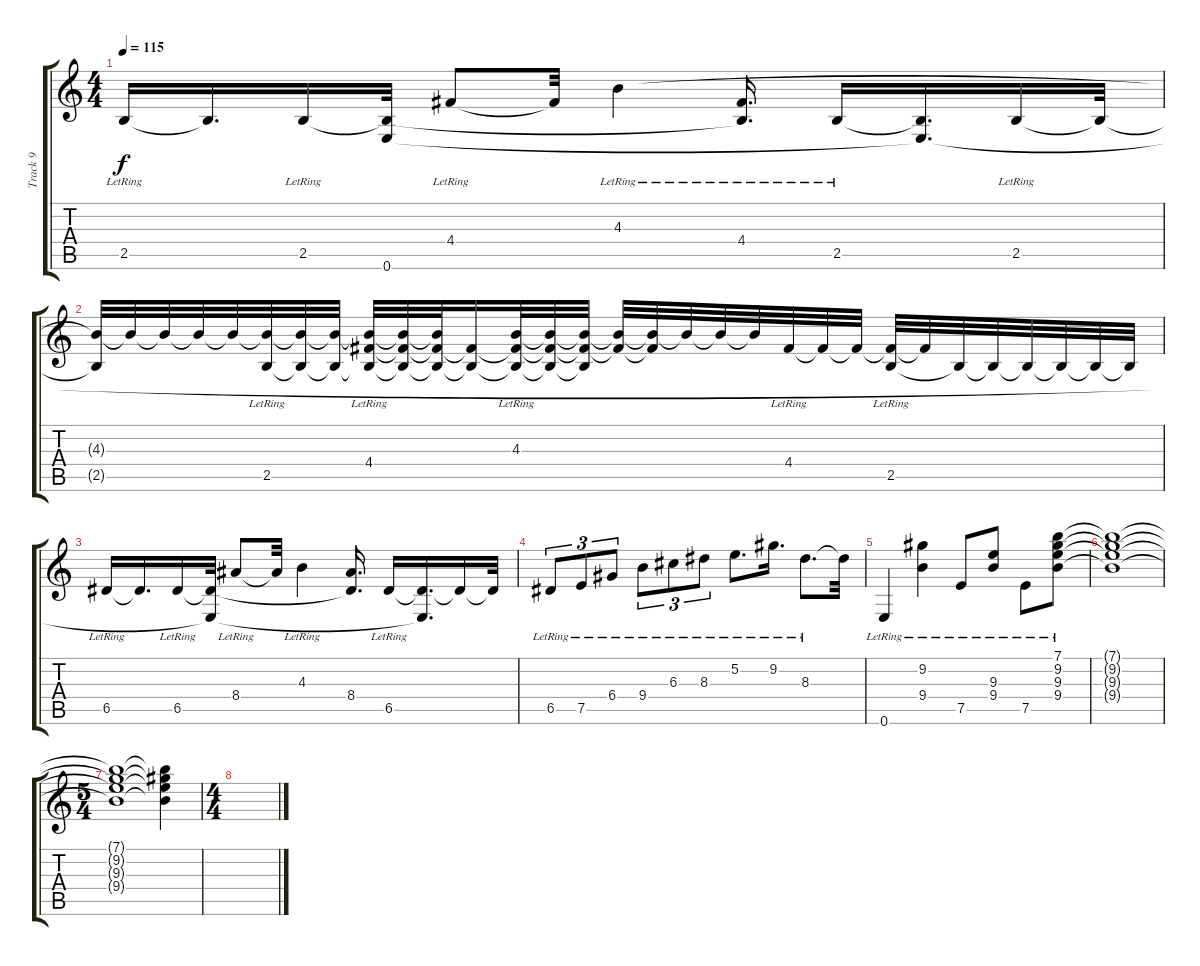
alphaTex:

\track ("Track 9" "Track 9") {instrument acousticguitarnylon}
\staff {score tabs}
\tuning (E4 B3 G3 D3 A2 E2) {hide}
\ts (4 4)
\tempo 115
\clef g2
\ks c
2.5{lr}.16{dy f} 2.5{t}.16{d} 2.5{lr}.16 (2.5{t} 0.6).32 4.4{lr}.8 4.4{t}.32 4.3{lr}.4 (4.4{lr} 2.5{t}).16{d} 2.5{lr}.16 (2.5{t} 0.6{t}).16{d} 2.5{lr}.16 2.5{t}.32 |
(4.3{t} 2.5{t}).32 4.3{t}.32 4.3{t}.32 4.3{t}.32 4.3{t}.32 (4.3{t} 2.5{lr}).32 (4.3{t} 2.5{t}).32 (4.3{t} 2.5{t}).32 (4.3{t} 4.4{lr} 2.5{t}).32 (4.3{t} 4.4{t} 2.5{t}).32 (4.3{t} 4.4{t} 2.5{t}).32 (4.4{t} 2.5{t}).16 (4.3{lr} 4.4{t} 2.5{t}).32 (4.3{t} 4.4{t} 2.5{t}).32 (4.3{t} 4.4{t} 2.5{t}).32 (4.3{t} 4.4{t}).32 (4.3{t} 4.4{t}).32 4.3{t}.32 4.3{t}.32 4.3{t}.32 4.4{lr}.32 4.4{t}.32 4.4{t}.32 (4.4{t} 2.5{lr}).32 4.4{t}.32 2.5{t}.32 2.5{t}.32 2.5{t}.32 2.5{t}.32 2.5{t}.32 2.5{t}.32 |
6.5{lr}.16 6.5{t}.16{d} 6.5{lr}.16 (6.5{t} 0.6{t}).32 8.4{lr}.8 8.4{t}.32 4.3{lr}.4 (8.4 6.5{t}).16{d} 6.5{lr}.16 (6.5{t} 0.6{t}).16{d} 6.5{t}.16 6.5{t}.32 |
6.5{lr}.8{tu (3 2)} 7.5{lr}.8{tu (3 2)} 6.4{lr}.8{tu (3 2)} 9.4{lr}.8{tu (3 2)} 6.3{lr}.8{tu (3 2)} 8.3{lr}.8{tu (3 2)} 5.2{lr}.8{d} 9.2{lr}.16{d} 8.3{lr}.8{d} 8.3{t}.32 |
0.6{lr}.4 (9.2{lr} 9.4{lr}).4 7.5{lr}.8 (9.3{lr} 9.4{lr}).8 7.5{lr}.8 (7.1{lr} 9.2{lr} 9.3{lr} 9.4{lr}).8 |
(7.1{t} 9.2{t} 9.3{t} 9.4{t}).1 |
\ts (5 4)
(7.1{t} 9.2{t} 9.3{t} 9.4{t}).1 (7.1{t} 9.2{t} 9.3{t} 9.4{t}).4 |
\ts (4 4)
